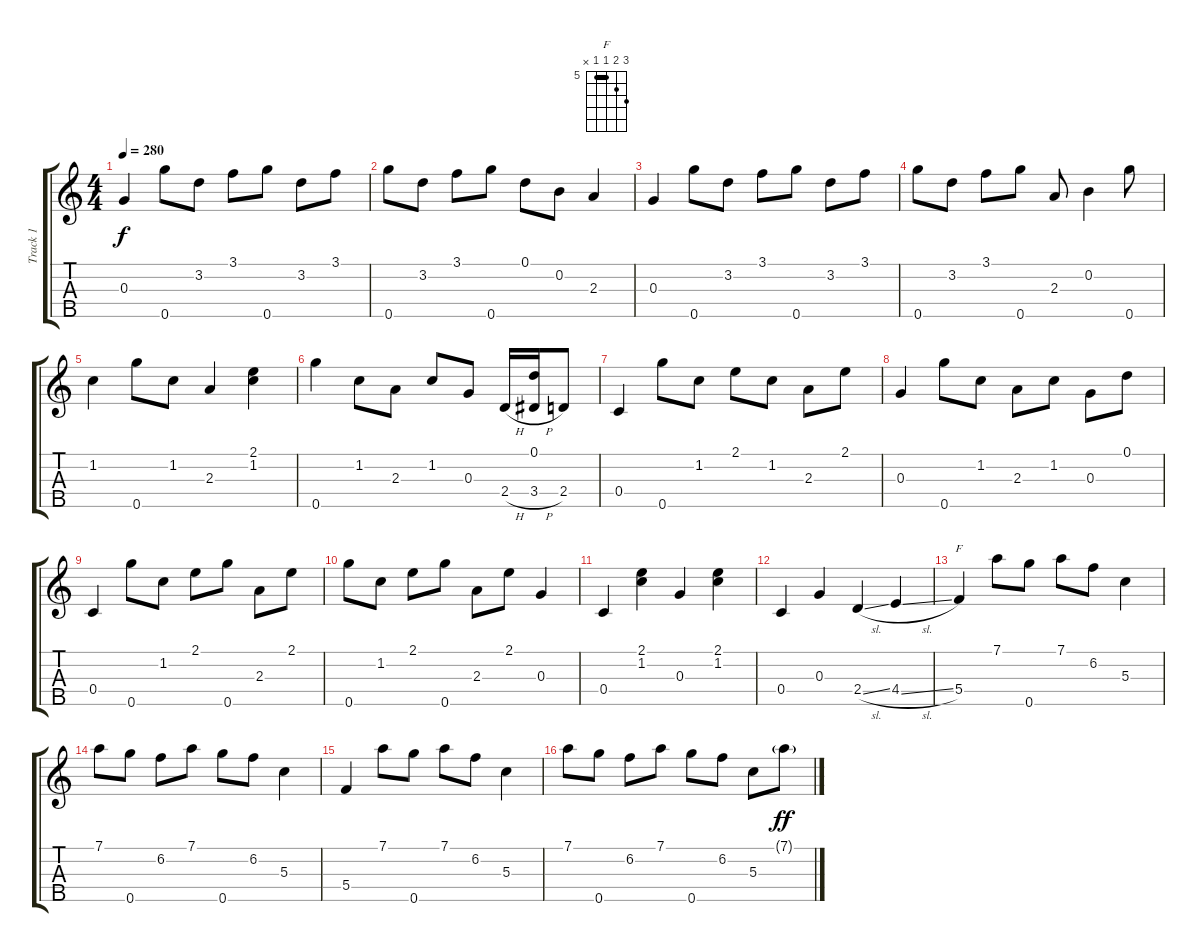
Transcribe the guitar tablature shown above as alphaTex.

\track ("Track 1" "Track 1") {instrument banjo}
\staff {score tabs}
\tuning (D4 B3 G3 C3 G4) {hide}
\displaytranspose 12
\chord ("F" 7 6 5 5 x) {firstfret 5 barre 5}
\ts (4 4)
\tempo 280
\clef g2
\ks c
0.3.4{dy f} 0.5.8 3.2.8 3.1.8 0.5.8 3.2.8 3.1.8 |
0.5.8 3.2.8 3.1.8 0.5.8 0.1.8 0.2.8 2.3.4 |
0.3.4 0.5.8 3.2.8 3.1.8 0.5.8 3.2.8 3.1.8 |
0.5.8 3.2.8 3.1.8 0.5.8 2.3.8 0.2.4 0.5.8 |
1.2.4 0.5.8 1.2.8 2.3.4 (2.1 1.2).4 |
0.5.4 1.2.8 2.3.8 1.2.8 0.3.8 2.4{h}.16 (0.1 3.4{h}).16 2.4.8 |
0.4.4 0.5.8 1.2.8 2.1.8 1.2.8 2.3.8 2.1.8 |
0.3.4 0.5.8 1.2.8 2.3.8 1.2.8 0.3.8 0.1.8 |
0.4.4 0.5.8 1.2.8 2.1.8 0.5.8 2.3.8 2.1.8 |
0.5.8 1.2.8 2.1.8 0.5.8 2.3.8 2.1.8 0.3.4 |
0.4.4 (2.1 1.2).4 0.3.4 (2.1 1.2).4 |
0.4.4 0.3.4 2.4{sl}.4 4.4{sl}.4 |
5.4.4{ch "F"} 7.1.8 0.5.8 7.1.8 6.2.8 5.3.4 |
7.1.8 0.5.8 6.2.8 7.1.8 0.5.8 6.2.8 5.3.4 |
5.4.4 7.1.8 0.5.8 7.1.8 6.2.8 5.3.4 |
7.1.8 0.5.8 6.2.8 7.1.8 0.5.8 6.2.8 5.3.8 7.1{g}.8{dy ff}
